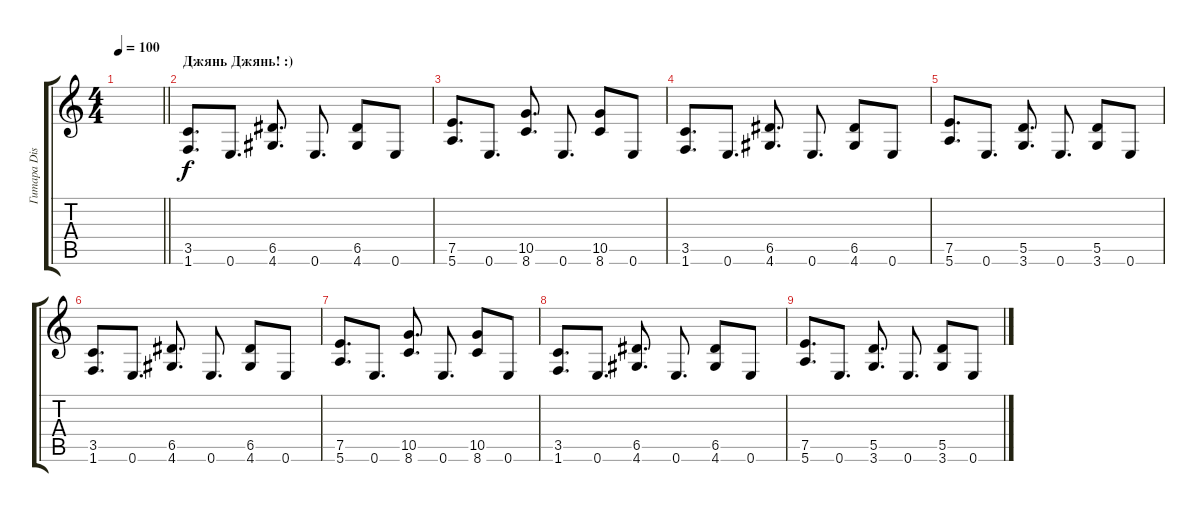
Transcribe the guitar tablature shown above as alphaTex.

\track ("Гитара Dist" "Гитара Dis") {instrument distortionguitar}
\staff {score tabs}
\tuning (E4 B3 G3 D3 A2 E2) {hide}
\ts (4 4)
\tempo 100
\clef g2
\barLineRight lightlight
\ks c
|
\section ("" "Джянь Джянь! :)")
(3.5 1.6).8{d} 0.6.8{d} (6.5 4.6).8{d} 0.6.8{d} (6.5 4.6).8 0.6.8 |
(7.5 5.6).8{d} 0.6.8{d} (10.5 8.6).8{d} 0.6.8{d} (10.5 8.6).8 0.6.8 |
(3.5 1.6).8{d} 0.6.8{d} (6.5 4.6).8{d} 0.6.8{d} (6.5 4.6).8 0.6.8 |
(7.5 5.6).8{d} 0.6.8{d} (5.5 3.6).8{d} 0.6.8{d} (5.5 3.6).8 0.6.8 |
(3.5 1.6).8{d} 0.6.8{d} (6.5 4.6).8{d} 0.6.8{d} (6.5 4.6).8 0.6.8 |
(7.5 5.6).8{d} 0.6.8{d} (10.5 8.6).8{d} 0.6.8{d} (10.5 8.6).8 0.6.8 |
(3.5 1.6).8{d} 0.6.8{d} (6.5 4.6).8{d} 0.6.8{d} (6.5 4.6).8 0.6.8 |
(7.5 5.6).8{d} 0.6.8{d} (5.5 3.6).8{d} 0.6.8{d} (5.5 3.6).8 0.6.8
